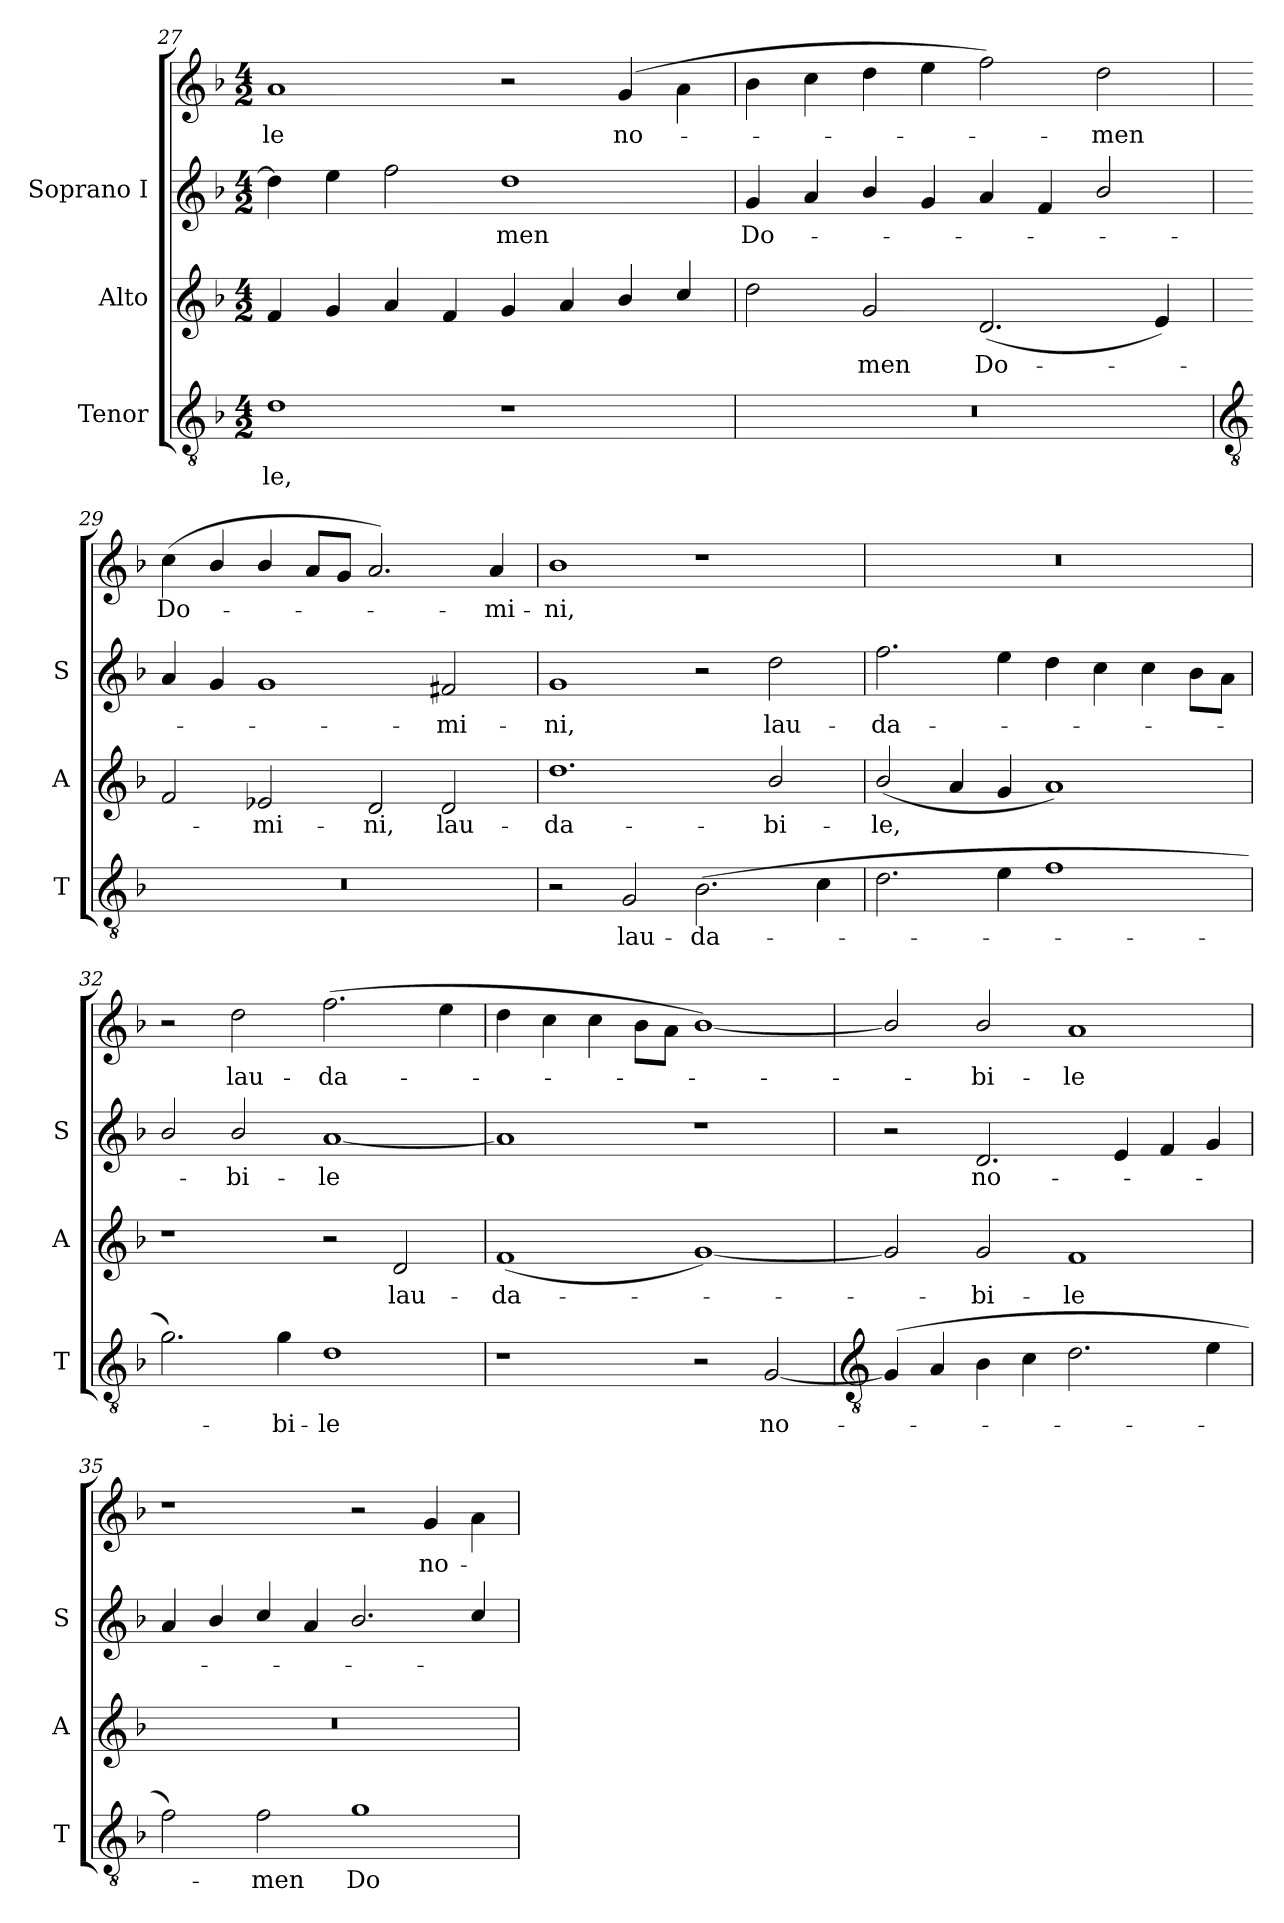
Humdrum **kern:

**kern	**text	**kern	**text	**kern	**text	**kern	**text
*part3	*part3	*part2	*part2	*part1	*part1	*part1	*part1
*staff4	*staff4	*staff3	*staff3	*staff2	*staff2	*staff1	*staff1
*I"Tenor	*	*I"Alto	*	*I"Soprano I	*	*	*
*I'T	*	*I'A	*	*I'S	*	*	*
*clefGv2	*	*clefG2	*	*clefG2	*	*clefG2	*
*k[b-]	*	*k[b-]	*	*k[b-]	*	*k[b-]	*
*F:	*	*F:	*	*F:	*	*F:	*
*M4/2	*	*M4/2	*	*M4/2	*	*M4/2	*
=27	=27	=27	=27	=27	=27	=27	=27
!	!LO:LY:b	!	!	!	!	!	!LO:LY:b
1d	-le,	4f	.	4dd]	.	1a	le
.	.	4g	.	4ee	.	.	.
.	.	4a	.	2ff	.	.	.
.	.	4f	.	.	.	.	.
!	!	!	!	!	!LO:LY:b	!	!
1r	.	4g	.	1dd	men	2r	.
.	.	4a	.	.	.	.	.
!	!	!	!	!	!	!	!LO:LY:b
.	.	4b-/	.	.	.	(>4g	no-
.	.	4cc/	.	.	.	4a\	.
=28	=28	=28	=28	=28	=28	=28	=28
!	!	!	!	!	!LO:LY:b	!	!
0r	.	2dd	.	4g	Do-	4b-	.
.	.	.	.	4a	.	4cc	.
!	!	!	!LO:LY:b	!	!	!	!
.	.	2g	men	4b-/	.	4dd	.
.	.	.	.	4g	.	4ee	.
!	!	!	!LO:LY:b	!	!	!	!
.	.	(<2.d	Do-	4a	.	2ff)	.
.	.	.	.	4f	.	.	.
!	!	!	!	!	!	!	!LO:LY:b
.	.	.	.	2b-/	.	2dd	men
.	.	4e)	.	.	.	.	.
!!LO:LB:g=z
=29	=29	=29	=29	=29	=29	=29	=29
*clefGv2	*	*	*	*	*	*	*
!	!	!	!	!	!	!	!LO:LY:b
0r	.	2f	.	4a	.	(<4cc	Do-
.	.	.	.	4g	.	4b-/	.
!	!	!	!LO:LY:b	!	!	!	!
.	.	2e-X	mi-	1g	.	4b-/	.
.	.	.	.	.	.	8aL	.
.	.	.	.	.	.	8gJ	.
!	!	!	!LO:LY:b	!	!	!	!
.	.	2d	-ni,	.	.	2.a)	.
!	!	!	!LO:LY:b	!	!LO:LY:b	!	!
.	.	2d	lau-	2f#X	-mi-	.	.
!	!	!	!	!	!	!	!LO:LY:b
.	.	.	.	.	.	4a	mi-
=30	=30	=30	=30	=30	=30	=30	=30
!	!	!	!LO:LY:b	!	!LO:LY:b	!	!LO:LY:b
2r	.	1.dd	-da-	1g	ni,	1b-	-ni,
!	!LO:LY:b	!	!	!	!	!	!
2G	lau-	.	.	.	.	.	.
!	!LO:LY:b	!	!	!	!	!	!
(>2.B-	-da-	.	.	2r	.	1r	.
!	!	!	!LO:LY:b	!	!LO:LY:b	!	!
.	.	2b-/	-bi-	2dd	lau-	.	.
4c	.	.	.	.	.	.	.
=31	=31	=31	=31	=31	=31	=31	=31
!	!	!	!LO:LY:b	!	!LO:LY:b	!	!
2.d	.	(<2b-/	-le,	2.ff	-da-	0r	.
.	.	4a	.	.	.	.	.
4e	.	4g	.	4ee	.	.	.
1f	.	1a)	.	4dd	.	.	.
.	.	.	.	4cc	.	.	.
.	.	.	.	4cc	.	.	.
.	.	.	.	8b-\L	.	.	.
.	.	.	.	8a\J	.	.	.
=32	=32	=32	=32	=32	=32	=32	=32
2.g)	.	1r	.	2b-/	.	2r	.
!	!	!	!	!	!LO:LY:b	!	!LO:LY:b
.	.	.	.	2b-/	bi-	2dd	lau-
!	!LO:LY:b	!	!	!	!	!	!
4g	bi-	.	.	.	.	.	.
!	!LO:LY:b	!	!	!	!LO:LY:b	!	!LO:LY:b
1d	-le	2r	.	[1a	-le	(>2.ff	-da-
!	!	!	!LO:LY:b	!	!	!	!
.	.	2d	lau-	.	.	.	.
.	.	.	.	.	.	4ee	.
=33	=33	=33	=33	=33	=33	=33	=33
!	!	!	!LO:LY:b	!	!	!	!
1r	.	(<1f	-da-	1a]	.	4dd	.
.	.	.	.	.	.	4cc	.
.	.	.	.	.	.	4cc	.
.	.	.	.	.	.	8b-\L	.
.	.	.	.	.	.	8a\J	.
2r	.	[1g)	.	1r	.	[1b-/)	.
!	!LO:LY:b	!	!	!	!	!	!
[2G	no-	.	.	.	.	.	.
!!LO:LB:g=z
=34	=34	=34	=34	=34	=34	=34	=34
*clefGv2	*	*	*	*	*	*	*
(<4G/]	.	2g]	.	2r	.	2b-/]	.
4A/	.	.	.	.	.	.	.
!	!	!	!LO:LY:b	!	!LO:LY:b	!	!LO:LY:b
4B-	.	2g	bi-	2.d	no-	2b-/	bi-
4c	.	.	.	.	.	.	.
!	!	!	!LO:LY:b	!	!	!	!LO:LY:b
2.d	.	1f	-le	.	.	1a	-le
.	.	.	.	4e	.	.	.
.	.	.	.	4f	.	.	.
4e	.	.	.	4g	.	.	.
=35	=35	=35	=35	=35	=35	=35	=35
2f)	.	0r	.	4a	.	1r	.
.	.	.	.	4b-/	.	.	.
!	!LO:LY:b	!	!	!	!	!	!
2f	men	.	.	4cc/	.	.	.
.	.	.	.	4a	.	.	.
!	!LO:LY:b	!	!	!	!	!	!
1g	Do-	.	.	2.b-/	.	2r	.
!	!	!	!	!	!	!	!LO:LY:b
.	.	.	.	.	.	4g	no-
.	.	.	.	4cc/	.	4a\	.
=	=	=	=	=	=	=	=
*-	*-	*-	*-	*-	*-	*-	*-
